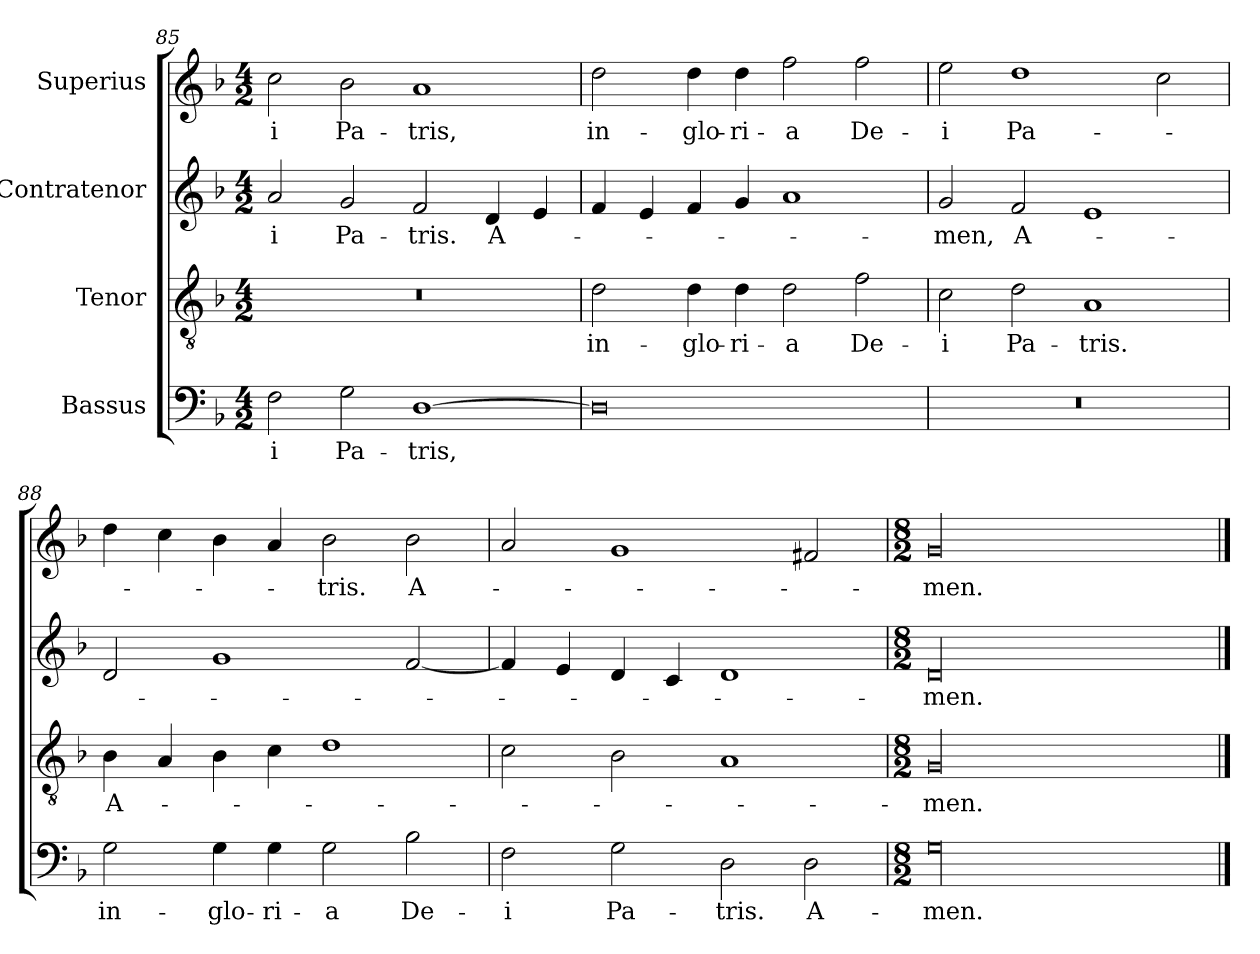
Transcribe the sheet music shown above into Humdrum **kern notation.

**kern	**text	**kern	**text	**kern	**text	**kern	**text
*part4	*part4	*part3	*part3	*part2	*part2	*part1	*part1
*staff4	*staff4	*staff3	*staff3	*staff2	*staff2	*staff1	*staff1
*I"Bassus	*	*I"Tenor	*	*I"Contratenor	*	*I"Superius	*
*clefF4	*	*clefGv2	*	*clefG2	*	*clefG2	*
*k[b-]	*	*k[b-]	*	*k[b-]	*	*k[b-]	*
*M4/2	*	*M4/2	*	*M4/2	*	*M4/2	*
=85	=85	=85	=85	=85	=85	=85	=85
2F\	-i	0r	.	2a/	-i	2cc\	-i
2G\	Pa-	.	.	2g/	Pa-	2b-\	Pa-
[1D\	-tris,	.	.	2f/	-tris.	1a/	-tris,
.	.	.	.	4d/	A-	.	.
.	.	.	.	4e/	.	.	.
=86	=86	=86	=86	=86	=86	=86	=86
0D\]	.	2d\	in-	4f/	.	2dd\	in-
.	.	.	.	4e/	.	.	.
.	.	4d\	glo-	4f/	.	4dd\	glo-
.	.	4d\	-ri-	4g/	.	4dd\	-ri-
.	.	2d\	-a	1a/	.	2ff\	-a
.	.	2f\	De-	.	.	2ff\	De-
=87	=87	=87	=87	=87	=87	=87	=87
0r	.	2c\	-i	2g/	-men,	2ee\	-i
.	.	2d\	Pa-	2f/	A-	1dd\	Pa-
.	.	1A/	-tris.	1e/	.	.	.
.	.	.	.	.	.	2cc\	.
=88	=88	=88	=88	=88	=88	=88	=88
2G\	in-	4B-\	A-	2d/	.	4dd\	.
.	.	4A/	.	.	.	4cc\	.
4G\	glo-	4B-\	.	1g/	.	4b-\	.
4G\	-ri-	4c\	.	.	.	4a/	.
2G\	-a	1d\	.	.	.	2b-\	-tris.
2B-\	De-	.	.	[2f/	.	2b-\	A-
=89	=89	=89	=89	=89	=89	=89	=89
2F\	-i	2c\	.	4f/]	.	2a/	.
.	.	.	.	4e/	.	.	.
2G\	Pa-	2B-\	.	4d/	.	1g/	.
.	.	.	.	4c/	.	.	.
2D\	-tris.	1A/	.	1d/	.	.	.
2D\	A-	.	.	.	.	2f#X/	.
=90	=90	=90	=90	=90	=90	=90	=90
*M8/2	*	*M8/2	*	*M8/2	*	*M8/2	*
00G\	-men.	00G/	-men.	00d/	-men.	00g/	-men.
==	==	==	==	==	==	==	==
*-	*-	*-	*-	*-	*-	*-	*-
